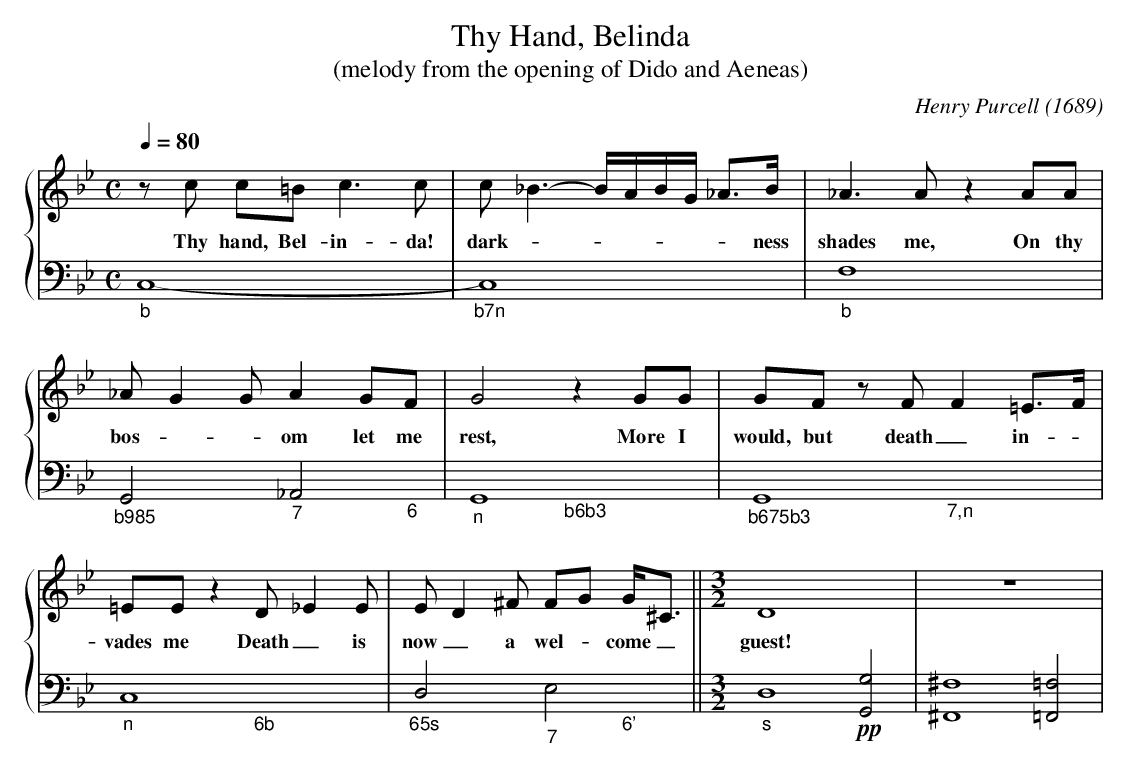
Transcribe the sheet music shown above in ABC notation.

X:1
T:Thy Hand, Belinda
T:(melody from the opening of Dido and Aeneas)
C:Henry Purcell (1689)
M:C
L:1/4
Q:1/4=80
%%staves {1 (2 3)}
K:Gm
V:1
z/c/ c/=B/c>c|c<_B-B//A//B//G// _A/>B/|_A>AzA/A/|
w:Thy hand, Bel-in-da! dark ------ness shades me, On thy
V:2
C,4-|C,4|F,4|
V:3
"_b"x4|"_b7n"x4|"_b"x4|
V:1
_A/GG/AG/F/|G2zG/G/|G/F/ z/F/F=E/>F/|
w:bos --om let me rest, More I would, but death_ in-
V:2
G,,2_A,,2|G,,4|G,,4|
V:3
"_b985"x2"_7"x>"_6"x|"_n"x2"_b6b3"x2|"_b675b3"x2"_7,n"x2|
V:1
=E/E/zD/_EE/|E/D^F/ F/G/ G/<^C/||[M:3/2]D4x2|z6|
w:vades me Death_ is now_ a wel -come_ guest!
V:2
C,4|D,2E,2||[M:3/2]D,4!pp![G,,G,]2|[^F,,^F,]4[=F,,=F,]2|
V:3
"_n"x2"_6b"x2|"_65s"x2"_7"x"_6'"x||[M:3/2]"_s"x6|x6|
